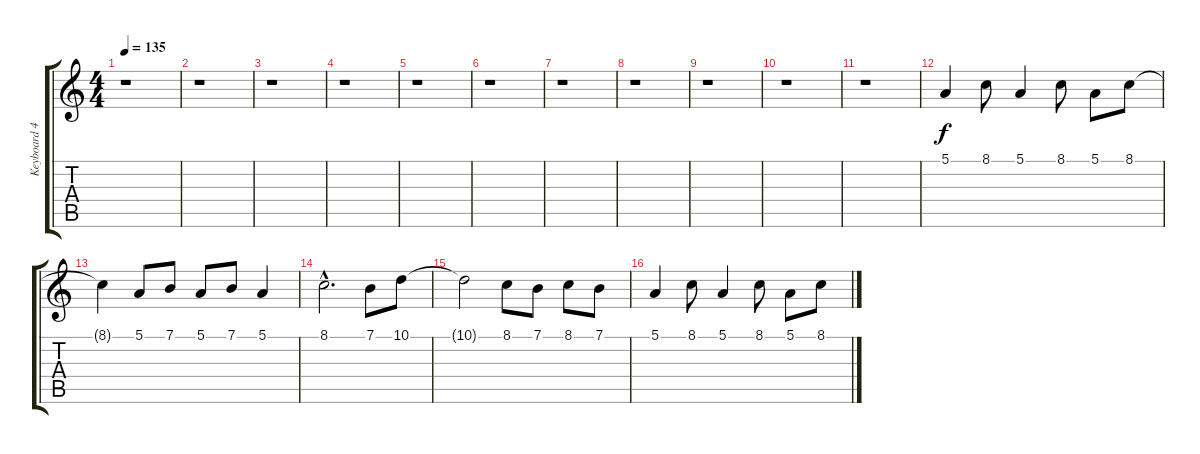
\track ("Keyboard 4" "Keyboard 4") {instrument lead2sawtooth}
\staff {score tabs}
\tuning (E4 B3 G3 D3 A2 E2) {hide}
\ts (4 4)
\tempo 135
\clef g2
\ks c
r.1{dy f} |
r.1 |
r.1 |
r.1 |
r.1 |
r.1 |
r.1 |
r.1 |
r.1 |
r.1 |
r.1 |
5.1.4 8.1.8 5.1.4 8.1.8 5.1.8 8.1.8 |
8.1{t}.4 5.1.8 7.1.8 5.1.8 7.1.8 5.1.4 |
8.1{hac}.2{d} 7.1.8 10.1.8 |
10.1{t}.2 8.1.8 7.1.8 8.1.8 7.1.8 |
5.1.4 8.1.8 5.1.4 8.1.8 5.1.8 8.1.8
